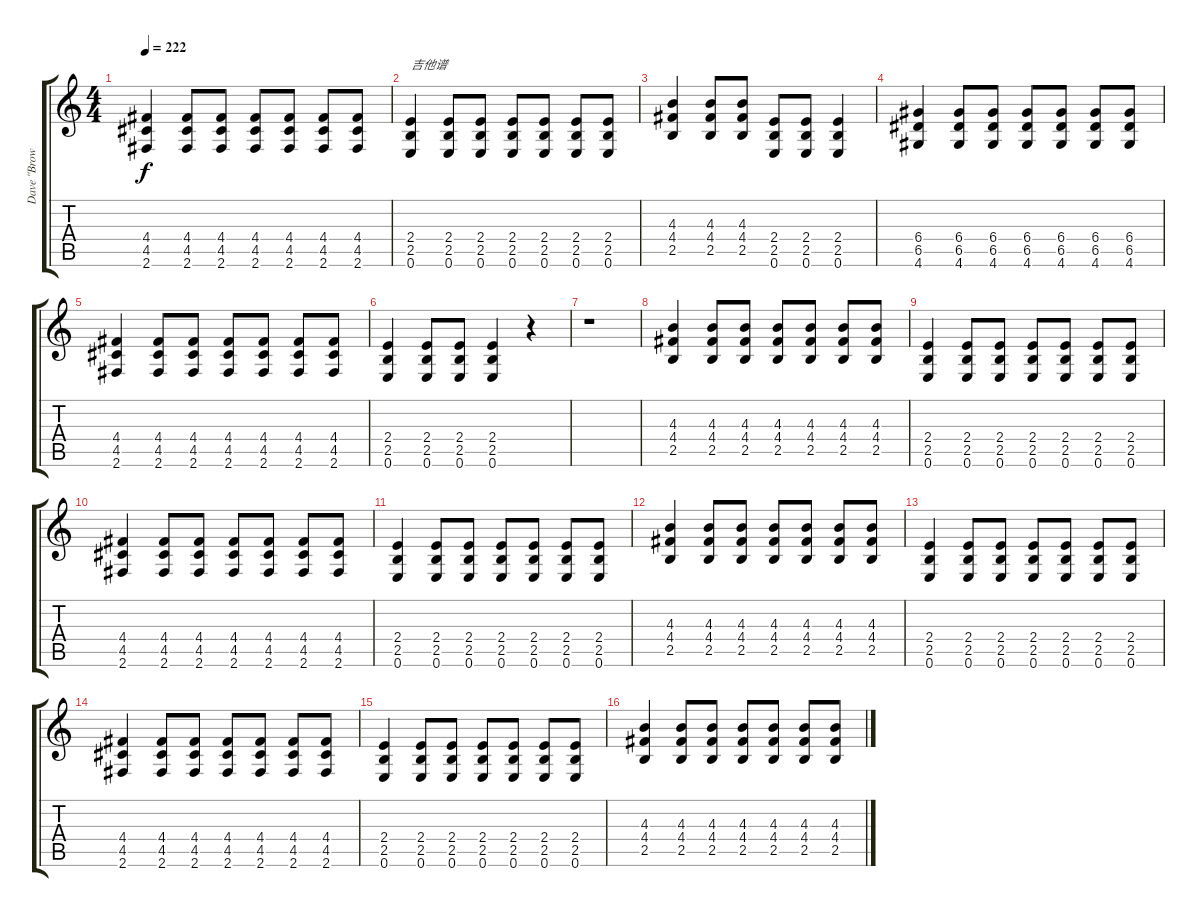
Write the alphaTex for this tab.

\track ("Dave \"Brownsound\" Baksh" "Dave \"Brow") {instrument distortionguitar}
\staff {score tabs}
\tuning (E4 B3 G3 D3 A2 E2) {hide}
\ts (4 4)
\tempo 222
\clef g2
\ks c
(4.4 4.5 2.6).4{dy f} (4.4 4.5 2.6).8 (4.4 4.5 2.6).8 (4.4 4.5 2.6).8 (4.4 4.5 2.6).8 (4.4 4.5 2.6).8 (4.4 4.5 2.6).8 |
(2.4 2.5 0.6).4{txt "吉他谱"} (2.4 2.5 0.6).8 (2.4 2.5 0.6).8 (2.4 2.5 0.6).8 (2.4 2.5 0.6).8 (2.4 2.5 0.6).8 (2.4 2.5 0.6).8 |
(4.3 4.4 2.5).4 (4.3 4.4 2.5).8 (4.3 4.4 2.5).8 (2.4 2.5 0.6).8 (2.4 2.5 0.6).8 (2.4 2.5 0.6).4 |
(6.4 6.5 4.6).4 (6.4 6.5 4.6).8 (6.4 6.5 4.6).8 (6.4 6.5 4.6).8 (6.4 6.5 4.6).8 (6.4 6.5 4.6).8 (6.4 6.5 4.6).8 |
(4.4 4.5 2.6).4 (4.4 4.5 2.6).8 (4.4 4.5 2.6).8 (4.4 4.5 2.6).8 (4.4 4.5 2.6).8 (4.4 4.5 2.6).8 (4.4 4.5 2.6).8 |
(2.4 2.5 0.6).4 (2.4 2.5 0.6).8 (2.4 2.5 0.6).8 (2.4 2.5 0.6).4 r.4 |
r.1 |
(4.3 4.4 2.5).4 (4.3 4.4 2.5).8 (4.3 4.4 2.5).8 (4.3 4.4 2.5).8 (4.3 4.4 2.5).8 (4.3 4.4 2.5).8 (4.3 4.4 2.5).8 |
(2.4 2.5 0.6).4 (2.4 2.5 0.6).8 (2.4 2.5 0.6).8 (2.4 2.5 0.6).8 (2.4 2.5 0.6).8 (2.4 2.5 0.6).8 (2.4 2.5 0.6).8 |
(4.4 4.5 2.6).4 (4.4 4.5 2.6).8 (4.4 4.5 2.6).8 (4.4 4.5 2.6).8 (4.4 4.5 2.6).8 (4.4 4.5 2.6).8 (4.4 4.5 2.6).8 |
(2.4 2.5 0.6).4 (2.4 2.5 0.6).8 (2.4 2.5 0.6).8 (2.4 2.5 0.6).8 (2.4 2.5 0.6).8 (2.4 2.5 0.6).8 (2.4 2.5 0.6).8 |
(4.3 4.4 2.5).4 (4.3 4.4 2.5).8 (4.3 4.4 2.5).8 (4.3 4.4 2.5).8 (4.3 4.4 2.5).8 (4.3 4.4 2.5).8 (4.3 4.4 2.5).8 |
(2.4 2.5 0.6).4 (2.4 2.5 0.6).8 (2.4 2.5 0.6).8 (2.4 2.5 0.6).8 (2.4 2.5 0.6).8 (2.4 2.5 0.6).8 (2.4 2.5 0.6).8 |
(4.4 4.5 2.6).4 (4.4 4.5 2.6).8 (4.4 4.5 2.6).8 (4.4 4.5 2.6).8 (4.4 4.5 2.6).8 (4.4 4.5 2.6).8 (4.4 4.5 2.6).8 |
(2.4 2.5 0.6).4 (2.4 2.5 0.6).8 (2.4 2.5 0.6).8 (2.4 2.5 0.6).8 (2.4 2.5 0.6).8 (2.4 2.5 0.6).8 (2.4 2.5 0.6).8 |
(4.3 4.4 2.5).4 (4.3 4.4 2.5).8 (4.3 4.4 2.5).8 (4.3 4.4 2.5).8 (4.3 4.4 2.5).8 (4.3 4.4 2.5).8 (4.3 4.4 2.5).8
